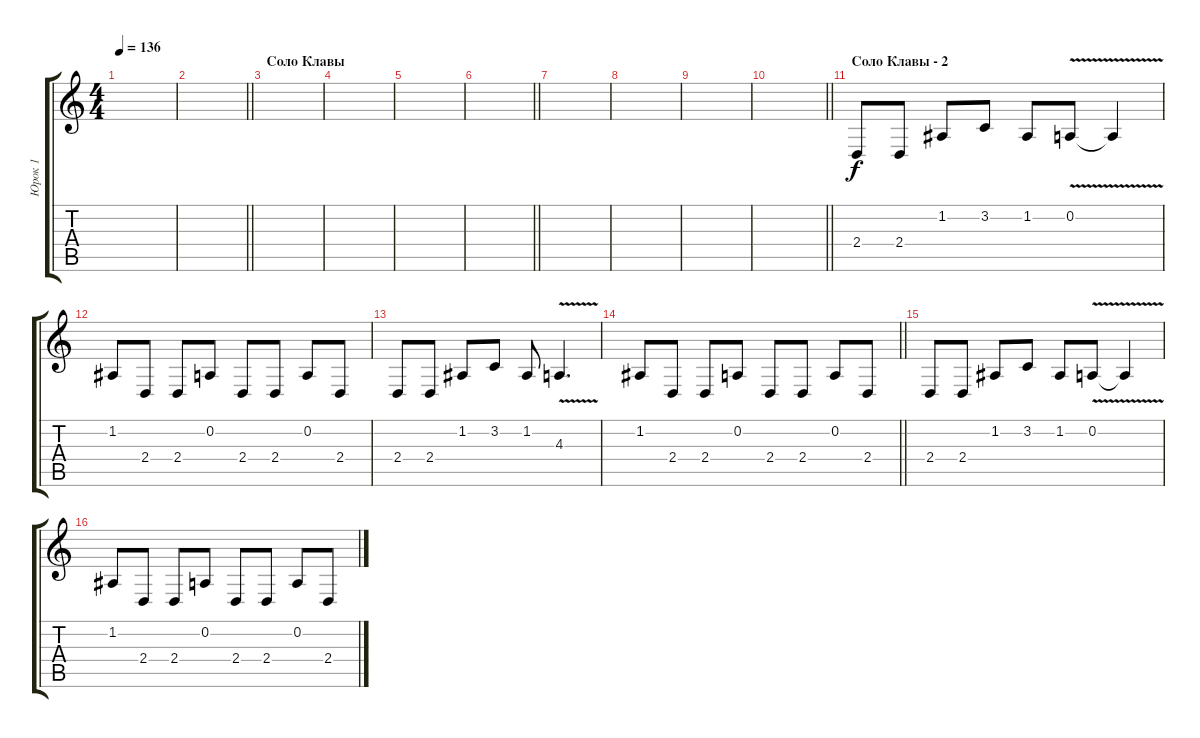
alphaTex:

\track ("Юрок 1" "Юрок 1") {instrument sitar}
\staff {score tabs}
\tuning (D4 A3 F3 C3 G2 C2) {hide}
\ts (4 4)
\tempo 136
\clef g2
\ks c
|
\barLineRight lightlight
|
\section ("" "Соло Клавы")
|
|
|
\barLineRight lightlight
|
|
|
|
\barLineRight lightlight
|
\section ("" "Соло Клавы - 2")
2.4.8 2.4.8 1.2.8 3.2.8 1.2.8 0.2{v}.8 0.2{t}.4 |
1.2.8 2.4.8 2.4.8 0.2.8 2.4.8 2.4.8 0.2.8 2.4.8 |
2.4.8 2.4.8 1.2.8 3.2.8 1.2.8 4.3{v}.4{d} |
\barLineRight lightlight
1.2.8 2.4.8 2.4.8 0.2.8 2.4.8 2.4.8 0.2.8 2.4.8 |
2.4.8 2.4.8 1.2.8 3.2.8 1.2.8 0.2{v}.8 0.2{t}.4 |
1.2.8 2.4.8 2.4.8 0.2.8 2.4.8 2.4.8 0.2.8 2.4.8
